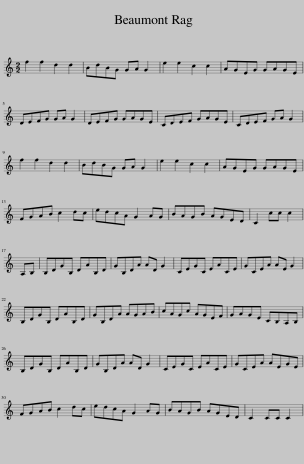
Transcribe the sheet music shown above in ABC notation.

X:1
L:1/8
M:2/2
I:linebreak $
K:C
V:1 treble
V:1
 f2 f2 d2 d2 | BdBG GA G2 | e2 e2 c2 c2 | AGEG GAGE |$ DEFG GA G2 | %5
 DEFG GAGE | CDEF GAGE | CDEF GA G2 |$ f2 f2 d2 d2 | BdBG GA G2 | %10
 e2 e2 c2 c2 | AGEG GAGE |$ FGAB c2 dc | edcA G2 AG | BAGB AGED | %15
 C2 cc c2 |$ A,B, | B,DGB, DAB,D | GB,DA AD G2 | CEGC EACE | %20
 GCEA AE G2 |$ B,DGB, DAB,D | GB,DA AGAB | cAGc AGEF | GAGE CB,A,B, |$ %25
 B,DGB, DAB,D | GB,DA AD G2 | CEGC EACE | GCEA AEGE |$ FGAB c2 dc | %30
 edcA G2 AG | BAGB AGED | C2 CC C2 | %33
